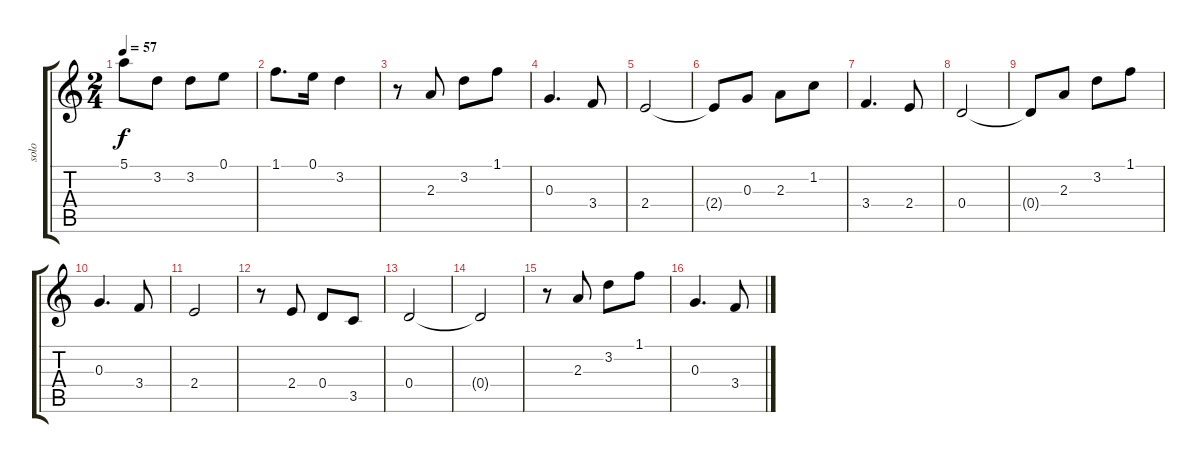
\track ("solo" "solo") {instrument acousticguitarnylon}
\staff {score tabs}
\tuning (E4 B3 G3 D3 A2 E2) {hide}
\ts (2 4)
\tempo 57
\clef g2
\ks c
5.1.8{dy f} 3.2.8 3.2.8 0.1.8 |
1.1.8{d} 0.1.16 3.2.4 |
r.8 2.3.8 3.2.8 1.1.8 |
0.3.4{d} 3.4.8 |
2.4.2 |
2.4{t}.8 0.3.8 2.3.8 1.2.8 |
3.4.4{d} 2.4.8 |
0.4.2 |
0.4{t}.8 2.3.8 3.2.8 1.1.8 |
0.3.4{d} 3.4.8 |
2.4.2 |
r.8 2.4.8 0.4.8 3.5.8 |
0.4.2 |
0.4{t}.2 |
r.8 2.3.8 3.2.8 1.1.8 |
0.3.4{d} 3.4.8
